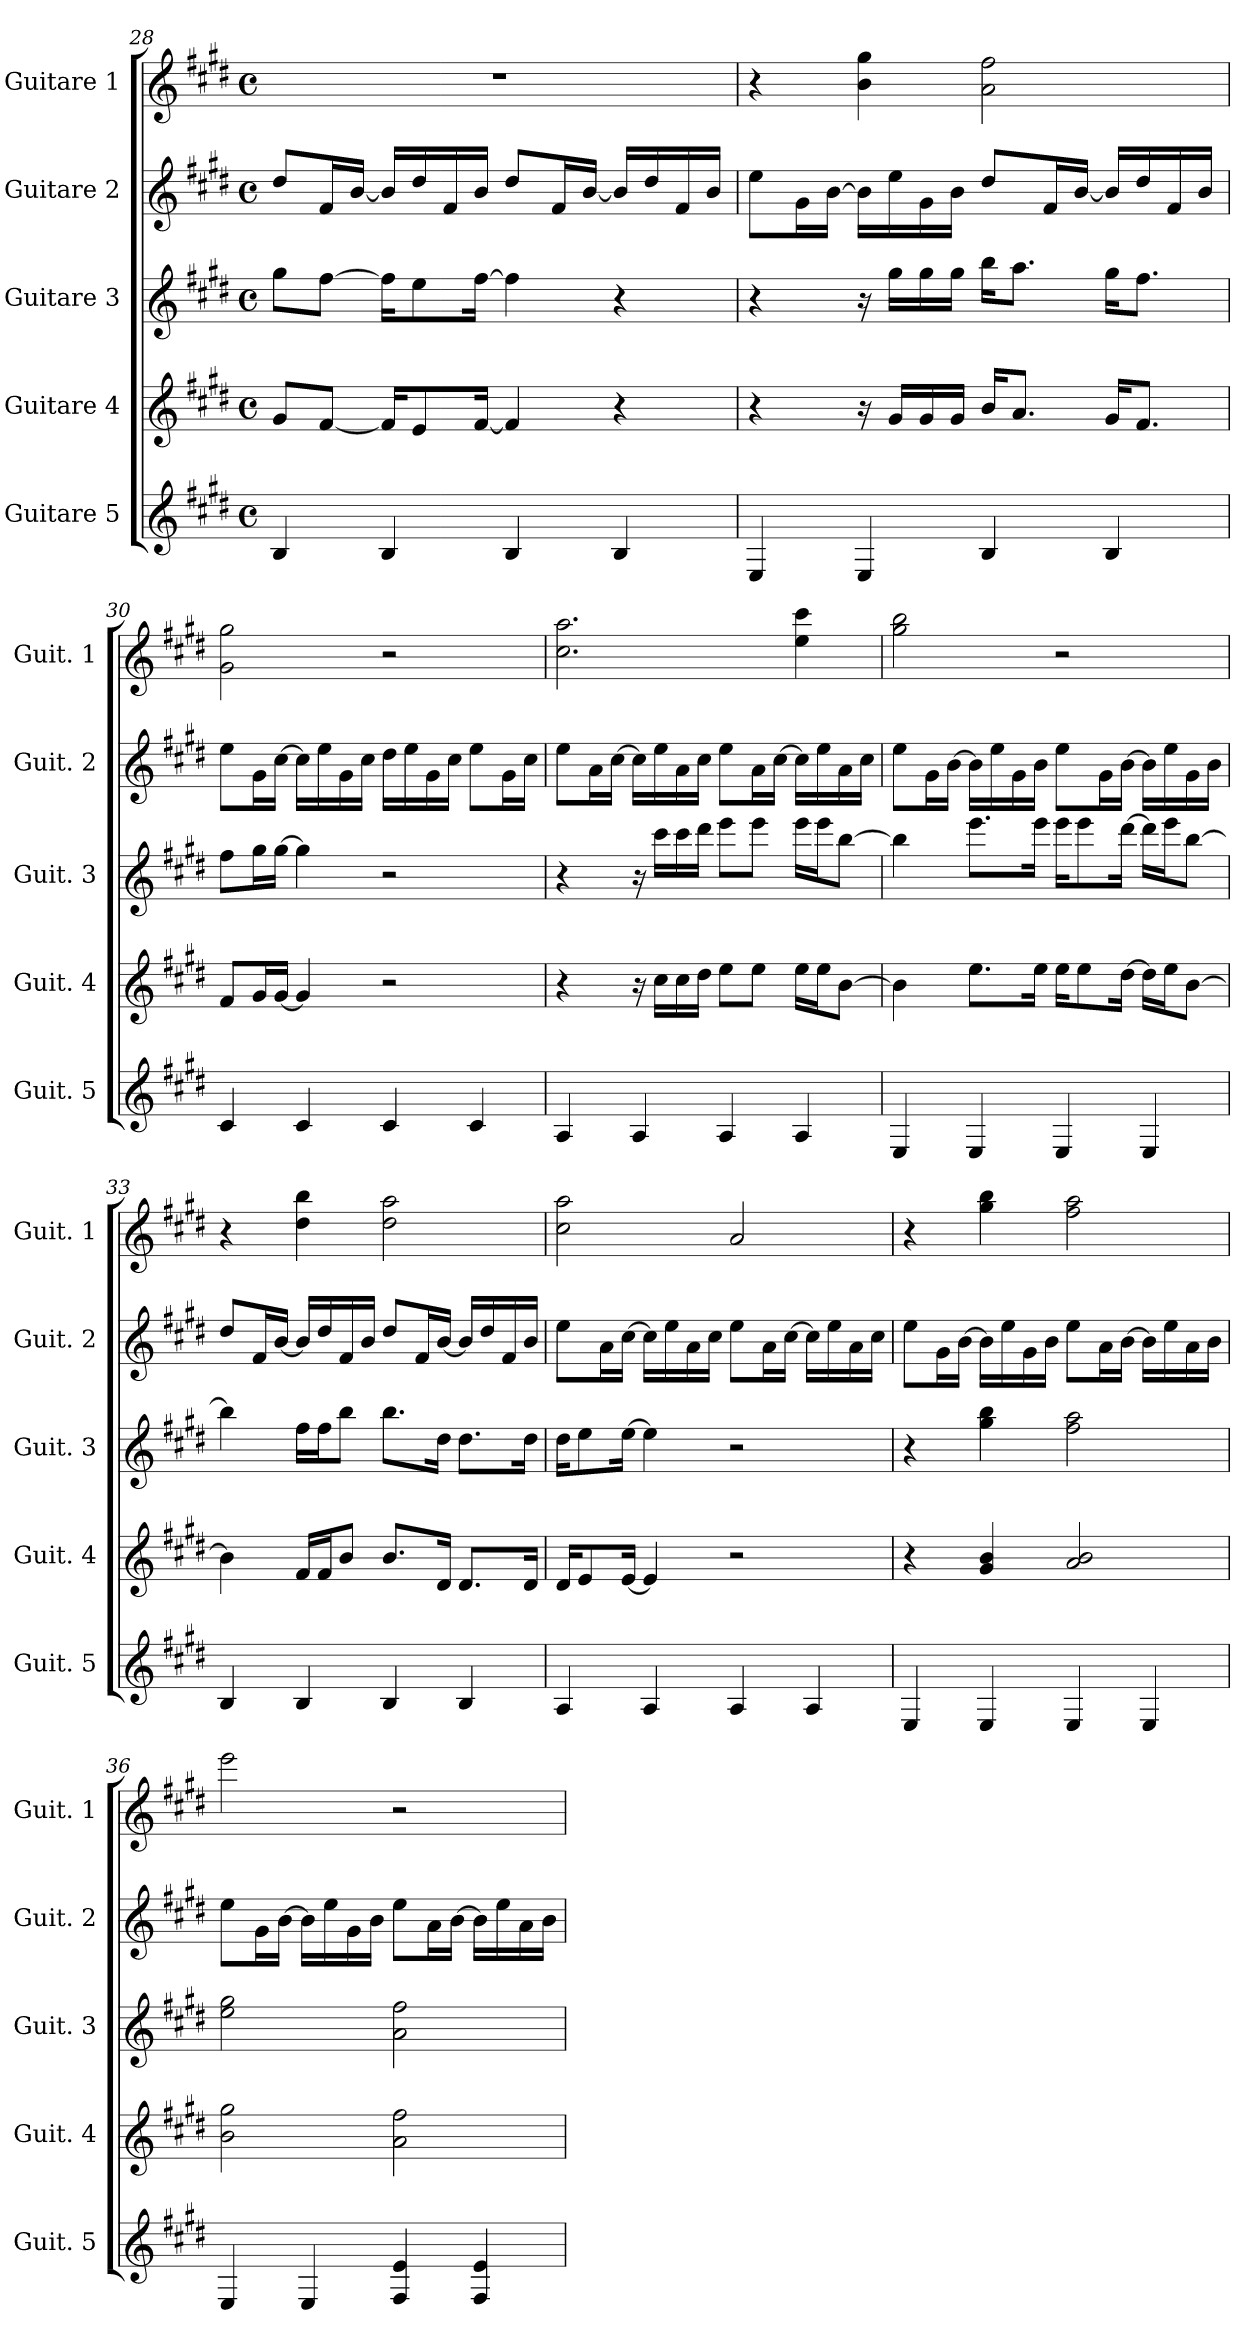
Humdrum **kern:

**kern	**kern	**kern	**kern	**kern
*part5	*part4	*part3	*part2	*part1
*staff5	*staff4	*staff3	*staff2	*staff1
*I"Guitare 5	*I"Guitare 4	*I"Guitare 3	*I"Guitare 2	*I"Guitare 1
*I'Guit. 5	*I'Guit. 4	*I'Guit. 3	*I'Guit. 2	*I'Guit. 1
!!LO:LB:g=z
*clefG2	*clefG2	*clefG2	*clefG2	*clefG2
*ITrd7c12	*ITrd7c12	*ITrd7c12	*ITrd7c12	*ITrd7c12
*k[f#c#g#d#]	*k[f#c#g#d#]	*k[f#c#g#d#]	*k[f#c#g#d#]	*k[f#c#g#d#]
*E:	*E:	*E:	*E:	*E:
*M4/4	*M4/4	*M4/4	*M4/4	*M4/4
*met(c)	*met(c)	*met(c)	*met(c)	*met(c)
=28	=28	=28	=28	=28
4BB/	8G#/L	8g#\L	8d#/L	1r
.	[8F#/J	[8f#\J	16F#/L	.
.	.	.	[16B/JJ	.
4BB/	16F#/KL]	16f#\KL]	16B/LL]	.
.	8E/	8e\	16d#/	.
.	.	.	16F#/	.
.	[16F#/Jk	[16f#\Jk	16B/JJ	.
4BB/	4F#/]	4f#\]	8d#/L	.
.	.	.	16F#/L	.
.	.	.	[16B/JJ	.
4BB/	4r	4r	16B/LL]	.
.	.	.	16d#/	.
.	.	.	16F#/	.
.	.	.	16B/JJ	.
=29	=29	=29	=29	=29
4EE/	4r	4r	8e\L	4r
.	.	.	16G#\L	.
.	.	.	[16B\JJ	.
4EE/	16r	16r	16B\LL]	4B\ 4g#\
.	16G#/LL	16g#\LL	16e\	.
.	16G#/	16g#\	16G#\	.
.	16G#/JJ	16g#\JJ	16B\JJ	.
4BB/	16B/KL	16b\KL	8d#/L	2A\ 2f#\
.	8.A/J	8.a\J	.	.
.	.	.	16F#/L	.
.	.	.	[16B/JJ	.
4BB/	16G#/KL	16g#\KL	16B/LL]	.
.	8.F#/J	8.f#\J	16d#/	.
.	.	.	16F#/	.
.	.	.	16B/JJ	.
=30	=30	=30	=30	=30
4C#/	8F#/L	8f#\L	8e\L	2G#\ 2g#\
.	16G#/L	16g#\L	16G#\L	.
.	[16G#/JJ	[16g#\JJ	[16c#\JJ	.
4C#/	4G#/]	4g#\]	16c#\LL]	.
.	.	.	16e\	.
.	.	.	16G#\	.
.	.	.	16c#\JJ	.
4C#/	2r	2r	16d#\LL	2r
.	.	.	16e\	.
.	.	.	16G#\	.
.	.	.	16c#\JJ	.
4C#/	.	.	8e\L	.
.	.	.	16G#\L	.
.	.	.	16c#\JJ	.
!!LO:PB:g=z
=31	=31	=31	=31	=31
4AA/	4r	4r	8e\L	2.c#\ 2.a\
.	.	.	16A\L	.
.	.	.	[16c#\JJ	.
4AA/	16r	16r	16c#\LL]	.
.	16c#\LL	16cc#\LL	16e\	.
.	16c#\	16cc#\	16A\	.
.	16d#\JJ	16dd#\JJ	16c#\JJ	.
4AA/	8e\L	8ee\L	8e\L	.
.	8e\J	8ee\J	16A\L	.
.	.	.	[16c#\JJ	.
4AA/	16e\LL	16ee\LL	16c#\LL]	4e\ 4cc#\
.	16e\J	16ee\J	16e\	.
.	[8B\J	[8b\J	16A\	.
.	.	.	16c#\JJ	.
=32	=32	=32	=32	=32
4EE/	4B\]	4b\]	8e\L	2g#\ 2b\
.	.	.	16G#\L	.
.	.	.	[16B\JJ	.
4EE/	8.e\L	8.ee\L	16B\LL]	.
.	.	.	16e\	.
.	.	.	16G#\	.
.	16e\Jk	16ee\Jk	16B\JJ	.
4EE/	16e\KL	16ee\KL	8e\L	2r
.	8e\	8ee\	.	.
.	.	.	16G#\L	.
.	[16d#\Jk	[16dd#\Jk	[16B\JJ	.
4EE/	16d#\LL]	16dd#\LL]	16B\LL]	.
.	16e\J	16ee\J	16e\	.
.	[8B\J	[8b\J	16G#\	.
.	.	.	16B\JJ	.
=33	=33	=33	=33	=33
4BB/	4B\]	4b\]	8d#/L	4r
.	.	.	16F#/L	.
.	.	.	[16B/JJ	.
4BB/	16F#/LL	16f#\LL	16B/LL]	4d#\ 4b\
.	16F#/J	16f#\J	16d#/	.
.	8B/J	8b\J	16F#/	.
.	.	.	16B/JJ	.
4BB/	8.B/L	8.b\L	8d#/L	2d#\ 2a\
.	.	.	16F#/L	.
.	16D#/Jk	16d#\Jk	[16B/JJ	.
4BB/	8.D#/L	8.d#\L	16B/LL]	.
.	.	.	16d#/	.
.	.	.	16F#/	.
.	16D#/Jk	16d#\Jk	16B/JJ	.
!!LO:LB:g=z
=34	=34	=34	=34	=34
4AA/	16D#/KL	16d#\KL	8e\L	2c#\ 2a\
.	8E/	8e\	.	.
.	.	.	16A\L	.
.	[16E/Jk	[16e\Jk	[16c#\JJ	.
4AA/	4E/]	4e\]	16c#\LL]	.
.	.	.	16e\	.
.	.	.	16A\	.
.	.	.	16c#\JJ	.
4AA/	2r	2r	8e\L	2A/
.	.	.	16A\L	.
.	.	.	[16c#\JJ	.
4AA/	.	.	16c#\LL]	.
.	.	.	16e\	.
.	.	.	16A\	.
.	.	.	16c#\JJ	.
=35	=35	=35	=35	=35
4EE/	4r	4r	8e\L	4r
.	.	.	16G#\L	.
.	.	.	[16B\JJ	.
4EE/	4G#/ 4B/	4g#\ 4b\	16B\LL]	4g#\ 4b\
.	.	.	16e\	.
.	.	.	16G#\	.
.	.	.	16B\JJ	.
4EE/	2A/ 2B/	2f#\ 2a\	8e\L	2f#\ 2a\
.	.	.	16A\L	.
.	.	.	[16B\JJ	.
4EE/	.	.	16B\LL]	.
.	.	.	16e\	.
.	.	.	16A\	.
.	.	.	16B\JJ	.
=36	=36	=36	=36	=36
4EE/	2B\ 2g#\	2e\ 2g#\	8e\L	2ee\
.	.	.	16G#\L	.
.	.	.	[16B\JJ	.
4EE/	.	.	16B\LL]	.
.	.	.	16e\	.
.	.	.	16G#\	.
.	.	.	16B\JJ	.
4FF#/ 4E/	2A\ 2f#\	2A\ 2f#\	8e\L	2r
.	.	.	16A\L	.
.	.	.	[16B\JJ	.
4FF#/ 4E/	.	.	16B\LL]	.
.	.	.	16e\	.
.	.	.	16A\	.
.	.	.	16B\JJ	.
=	=	=	=	=
*-	*-	*-	*-	*-
